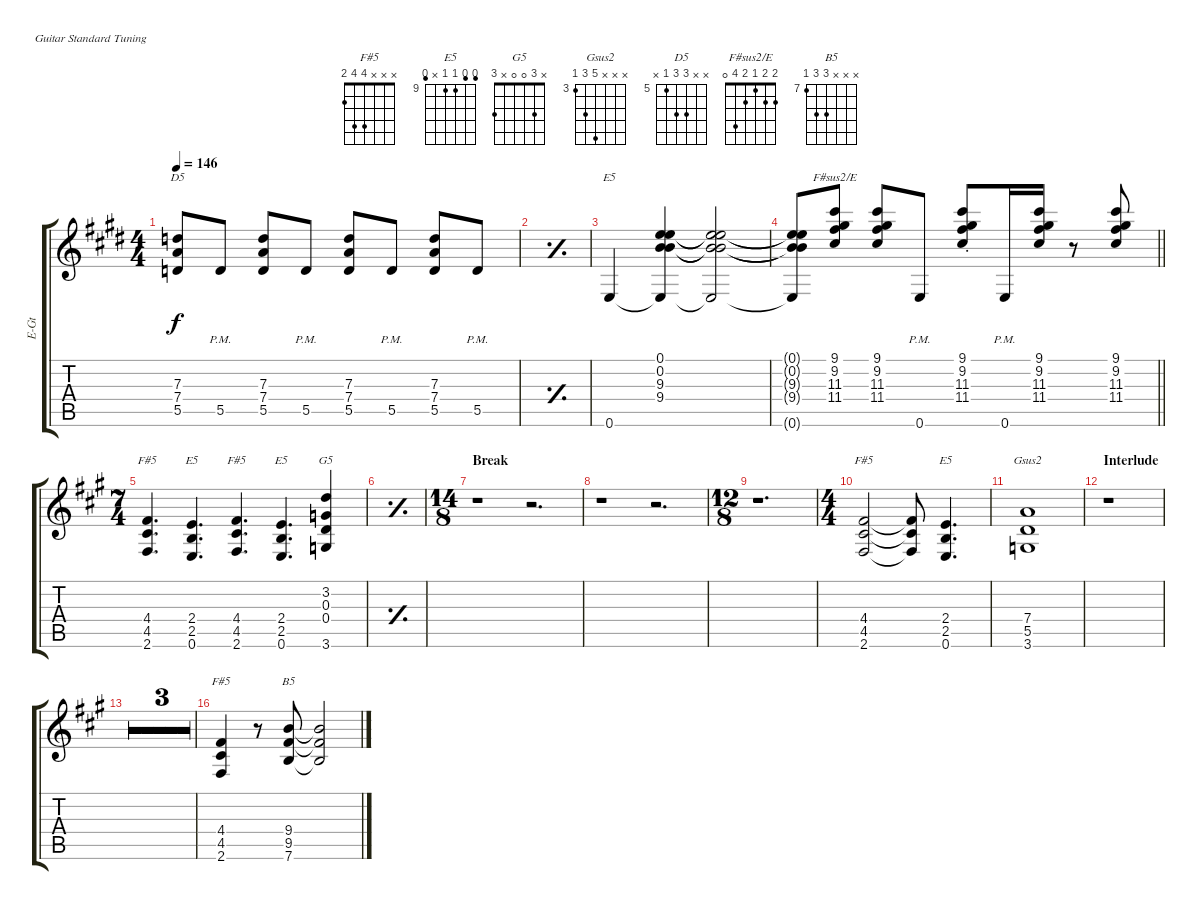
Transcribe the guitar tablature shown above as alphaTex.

\defaultSystemsLayout 4
\bracketExtendMode groupsimilarinstruments
\otherSystemsTrackNameOrientation horizontal
\track ("Rhythm Guitar I" "E-Gt") {multiBarRest instrument distortionguitar}
\staff {score tabs}
\tuning (E4 B3 G3 D3 A2 E2)
\chord ("F#5" x x x 4 4 2) {showfingering false}
\chord ("E5" x x x 2 2 0) {showfingering false barre 2}
\chord ("G5" x 3 0 0 x 3) {showfingering false}
\chord ("Gsus2" x x x 7 5 3) {firstfret 3 showfingering false}
\chord ("D5" x x 7 7 5 x) {firstfret 5 showfingering false}
\chord ("E5" 8 8 9 9 x 8) {firstfret 9 showfingering false}
\chord ("F#sus2/E" 2 2 1 2 4 0) {showfingering false}
\chord ("B5" x x x 9 9 7) {firstfret 7 showfingering false}
\ts (4 4)
\tempo 146
\clef g2
\ks e
(5.5{acc forcenatural} 7.4{acc forcenatural} 7.3{acc forcenatural}).8{ch "D5" dy f beam Up} 5.5{pm acc forcenatural}.8{beam Up} (5.5{acc forcenatural} 7.4{acc forcenatural} 7.3{acc forcenatural}).8{beam Up} 5.5{pm acc forcenatural}.8{beam Up} (5.5{acc forcenatural} 7.4{acc forcenatural} 7.3{acc forcenatural}).8{beam Up} 5.5{pm acc forcenatural}.8{beam Up} (5.5{acc forcenatural} 7.4{acc forcenatural} 7.3{acc forcenatural}).8{beam Up} 5.5{pm acc forcenatural}.8{beam Up} |
\simile simple
|
\simile none
0.6{acc forcenatural}.4{ch "E5" beam Up} (9.4{acc forcenatural} 9.3{acc forcenatural} 0.2{acc forcenatural} 0.1{acc forcenatural} 0.6{t acc forcenatural}).4{beam Up} (0.6{t acc forcenatural} 9.4{t acc forcenatural} 9.3{t acc forcenatural} 0.2{t acc forcenatural} 0.1{t acc forcenatural}).2{beam Up} |
\barLineRight lightlight
(0.6{t acc forcenatural} 0.1{t acc forcenatural} 0.2{t acc forcenatural} 9.3{t acc forcenatural} 9.4{t acc forcenatural}).8{beam Up} (11.4{acc #} 11.3{acc #} 9.2{acc #} 9.1{acc #}).8{ch "F#sus2/E" beam Up} (11.4{acc #} 11.3{acc #} 9.2{acc #} 9.1{acc #}).8{beam Up} 0.6{pm acc forcenatural}.8{beam Up} (11.4{st acc #} 11.3{st acc #} 9.2{st acc #} 9.1{st acc #}).8{beam Up} 0.6{pm acc forcenatural}.16{beam Up} (11.4{acc #} 11.3{acc #} 9.2{acc #} 9.1{acc #}).16{beam Up} r.8{beam Up} (11.4{acc #} 11.3{acc #} 9.2{acc #} 9.1{acc #}).8{beam Down} |
\ts (7 4)
\beaming (8 2 2 2 2 2 2 2)
\ks a
(4.4{acc #} 4.5{acc #} 2.6{acc #}).4{d ch "F#5" beam Up} (0.6{acc forcenatural} 2.5{acc forcenatural} 2.4{acc forcenatural}).4{d ch "E5" beam Up} (4.4{acc #} 4.5{acc #} 2.6{acc #}).4{d ch "F#5" beam Up} (0.6{acc forcenatural} 2.5{acc forcenatural} 2.4{acc forcenatural}).4{d ch "E5" beam Up} (3.6{acc forcenatural} 0.4{acc forcenatural} 0.3{acc forcenatural} 3.2{acc forcenatural}).4{ch "G5" beam Up} |
\simile simple
|
\ts (14 8)
\beaming (8 3 3 4 4)
\section ("" "Break")
\simile none
r.1{beam Down} r.2{d beam Down} |
r.1{beam Down} r.2{d beam Down} |
\ts (12 8)
\beaming (8 3 3 4 4)
r.1{d beam Down} |
\ts (4 4)
\beaming (8 2 2 2 2)
(2.6{acc #} 4.5{acc #} 4.4{acc #}).2{ch "F#5" beam Up} (2.6{t acc #} 4.5{t acc #} 4.4{t acc #}).8{beam Up} (2.4{acc forcenatural} 2.5{acc forcenatural} 0.6{acc forcenatural}).4{d ch "E5" beam Up} |
(3.6{acc forcenatural} 5.5{acc forcenatural} 7.4{acc forcenatural}).1{ch "Gsus2" beam Up} |
\section ("" "Interlude")
r.1{beam Down} |
r.1{beam Down} |
r.1{beam Down} |
r.1{beam Down} |
(2.6{acc #} 4.5{acc #} 4.4{acc #}).4{ch "F#5" beam Up} r.8{beam Up} (9.4{acc forcenatural} 9.5{acc #} 7.6{acc forcenatural}).8{ch "B5" beam Up} (9.4{t acc forcenatural} 9.5{t acc #} 7.6{t acc forcenatural}).2{beam Up}
